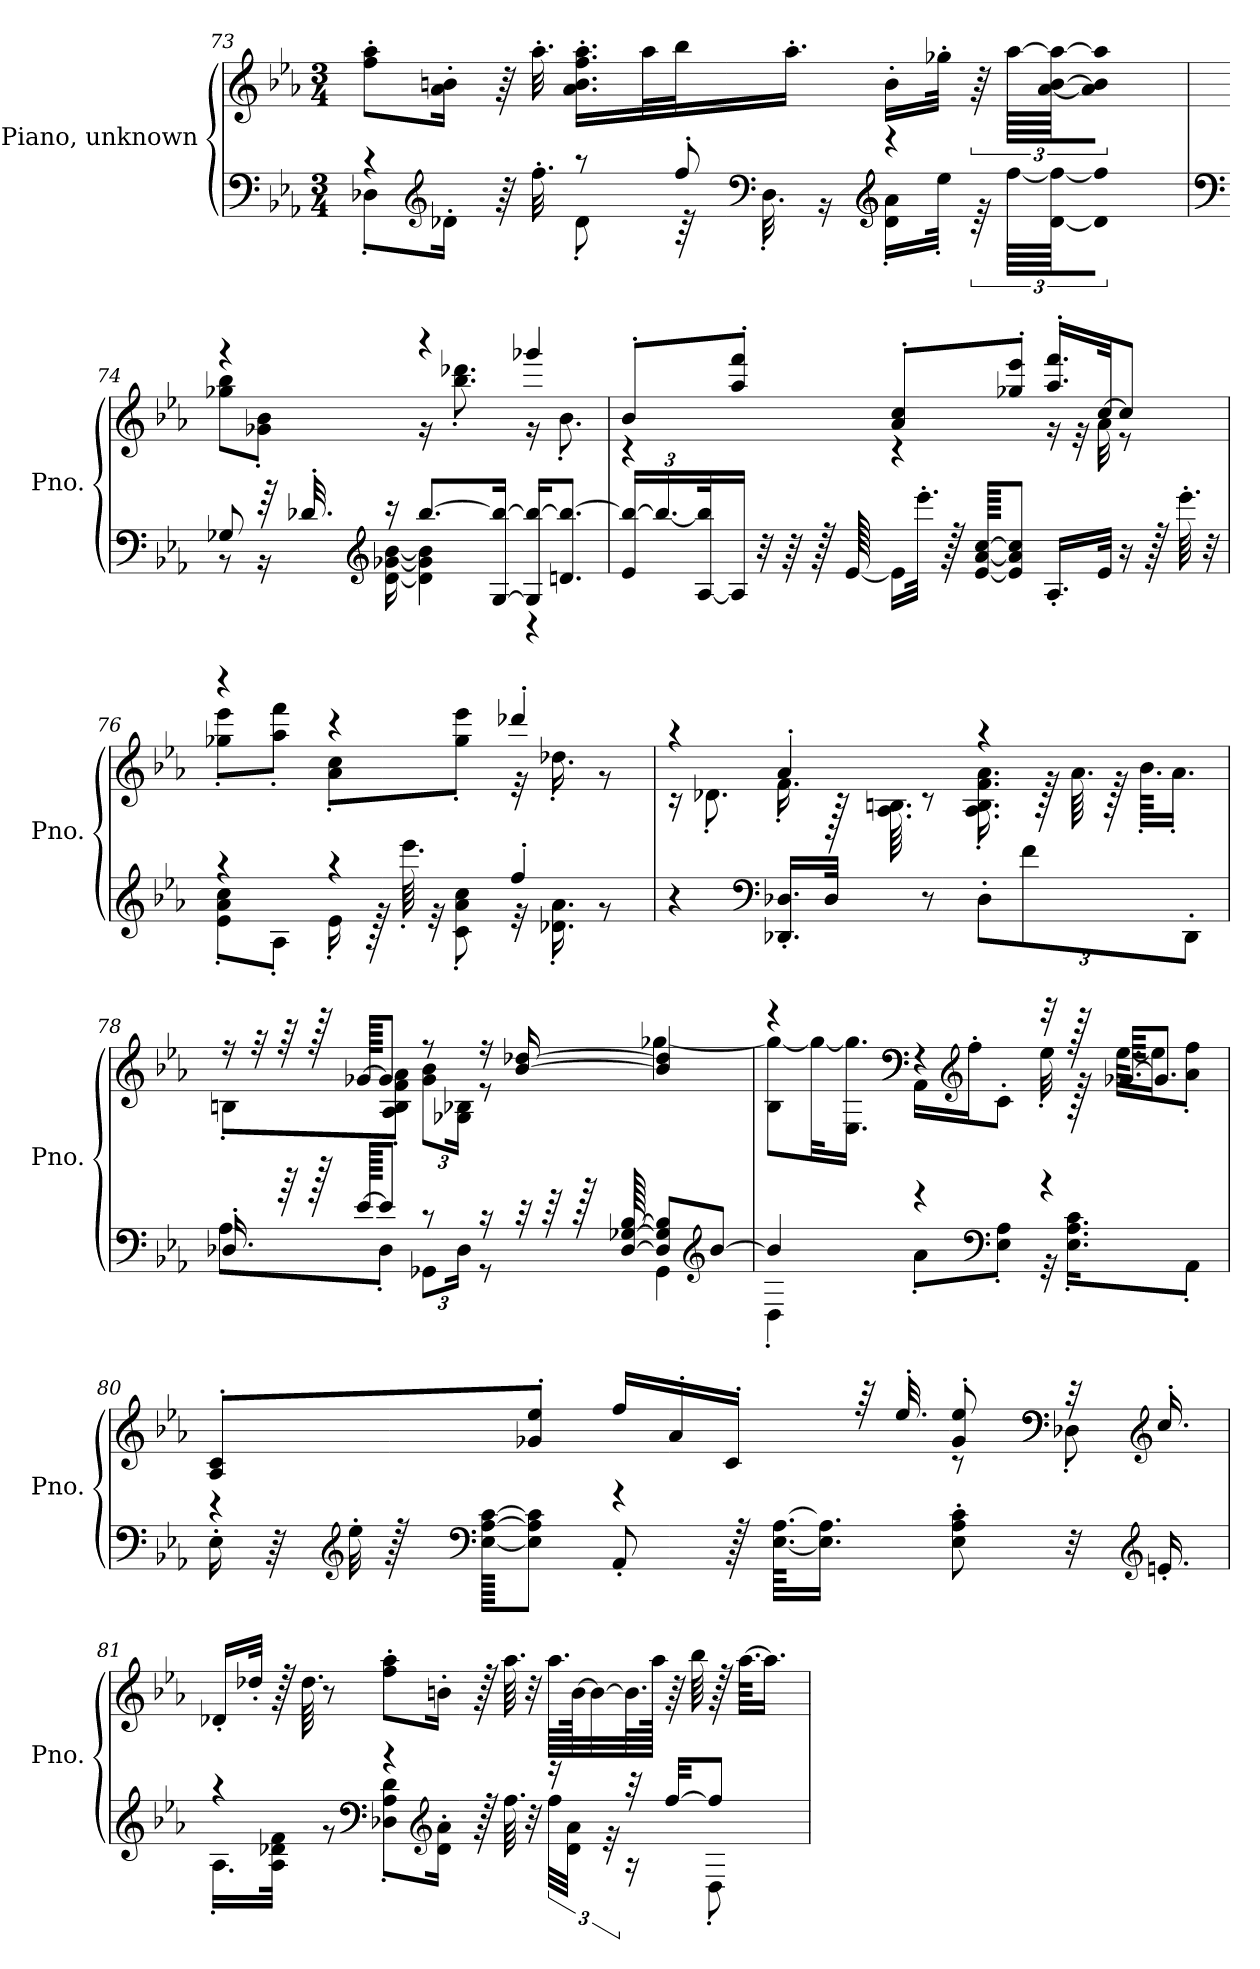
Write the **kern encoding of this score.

**kern	**kern
*part1	*part1
*staff2	*staff1
*I"Piano, unknown	*
*I'Pno.	*
!!LO:LB:g=z
*clefF4	*clefG2
*k[b-e-a-]	*k[b-e-a-]
*M3/4	*M3/4
=73	=73
*^	*
4r	8D-X'\L	8ff\' 8aa-\'L
*clefG2	*	*
.	16d-X'\Jk	16a-\' 16bn\'Jk
.	64r	64r
.	32.ff'\	32.aa-'\
8r	8d-'\	16.a-\' 16.b\' 16.ff\' 16.aa-\'LL
.	.	32aa-\L
8ff'/	64r	32bb-\J
*clefF4	*	*
.	32.D-'\	.
.	.	16.aa-'\JJ
.	16r	.
*clefG2	*	*
4r	16d-\' 16a-\'LL	16b'\LL
.	32ee-'\JJk	32gg-X'\JJk
.	96r	96r
.	[96ff\LLLL	[96aa-\LLLL
.	[96d-\ 96ff\_JJJ	[96a-\ [96b\ 96aa-\_JJJ
.	8d-\] 8ff\]J	8a-\] 8b\] 8aa-\]J
!!LO:LB:g=z
=74	=74	=74
*clefF4	*	*
*	*	*^
8G-X/	8r	4r	8gg-X\ 8bb-\L
64r	16r	.	8g-X\' 8b-\'J
32.d-X'/	.	.	.
*clefG2	*	*	*
16r	[16d-\ [16g-X\ [16b-\	.	.
[8.bb-/L	4d-\] 4g-\] 4b-\]	4r	16r
.	.	.	8.bb-\' 8.ddd-X\'
[16G-/ 16bb-/_Jk	.	.	.
16G-/] 16bb-/_KL	4r	4ggg-X/	16r
8.dn/ 8.bb-/_J	.	.	8.b-'\
*v	*v	*	*
=75	=75	=75
*Xbrackettup	*	*
24e-/ 24bb-/_LL	8b-'/L	4r
24.bb-/_	.	.
[48A-/ 48bb-/]K	.	.
16A-/JJ]	8aa-/' 8fff/'J	.
32r	.	.
64r	.	.
128r	.	.
[128e-/	.	.
16e-\LL]	8a-/' 8cc/'L	4r
32.eee-'\JJk	.	.
128r	.	.
[128e-/ [128a-/ [128cc/KKKKL	.	.
8e-/] 8a-/] 8cc/]J	8gg-X/' 8eee-/'J	.
16.A-'/LL	16.aa-/' 16.fff/'LL	16r
.	.	32r
32e-/JJk	[32cc/JK	32a-\
16r	8cc/J]	8r
128r	.	.
64.eee-'\	.	.
32r	.	.
!!LO:LB:g=z	!!
=76	=76	=76
*^	*	*
4r	8e-\' 8a-\' 8cc\'L	4r	8gg-X\' 8eee-\'L
.	8A-'\J	.	8aa-\' 8fff\'J
4r	16e-'\	4r	8a-\' 8cc\'L
.	128r	.	.
.	64.eee-'\	.	.
.	32r	.	.
.	8c\' 8a-\' 8cc\'	.	8gg-\' 8eee-\'J
4ff'/	32r	4ddd-X'/	32r
.	16.d-X\' 16.a-\'	.	16.dd-X'\
.	8r	.	8r
*v	*v	*	*
=77	=77	=77
4r	4r	16r
.	.	8.d-X'\
*clefF4	*	*
16.DD-X/' 16.D-X/'LL	4a-'/	16.f'\
32D-/JJk	.	128r
.	.	64.A-\ 64.Bn\
8r	.	8r
12D-'\L	4r	16.A-\' 16.B\' 16.f\' 16.a-\'
12f\	.	.
.	.	128r
.	.	64.a-\
.	.	128r
.	.	64.b-'\KKLL
.	.	16.a-'\JJ
12DD-'\J	.	.
!!LO:PB:g=z	!!
=78	=78	=78
*^	*	*
16.D-X'/	8A-\L	16r	8Bn'\L
.	.	32r	.
64r	.	64r	.
128r	.	128r	.
[128e-/KKKKL	.	[128g-X/KKKKL	.
8e-/J]	8D-'\J	8g-/J]	8A-\' 8B\' 8f\' 8a-\'J
*	*	*	*Xbrackettup
8r	12GG-X\L	8r	12g-\ 12b-\L
.	24D-\Jk	.	24G-X\ 24B-X\Jk
16r	8r	16r	8r
32r	.	[16b-/ [16dd-X/	.
64r	.	.	.
128r	.	.	.
[128D-/ [128G-X/ [128B-/	.	.	.
8D-/] 8G-/] 8B-/]L	4GG-\	4b-/] 4dd-/]	[4gg-X\
*clefG2	*	*	*
[8b-/J	.	.	.
=79	=79	=79	=79
4b-/]	4D'\	4r	8B-\ 8gg-\_L
.	.	.	32gg-\KL_
.	.	.	16.E-\ 16.gg-\]JJ
*	*	*clefF4	*
4r	8a-'\L	4r	16AA-\LL
*	*	*clefG2	*
.	.	.	16ff'\J
*clefF4	*	*	*
.	8E-\' 8A-\'J	.	8c'\J
4r	32r	32r	32ee-'\
.	16.E-\' 16.A-\' 16.c\'KL	128r	128r
.	.	[64.g-X/KKKL	[64.ee-\KKLL
.	.	8.g-/J]	16ee-\J]
.	8AA-'\J	.	8a-\' 8ff\'J
*v	*v	*	*
!!LO:LB:g=z	!!
=80	=80	=80
16E-'\	8A-/' 8c/'L	4r
64r	.	.
*clefG2	*	*
32ee-'\	.	.
128r	.	.
*clefF4	*	*
[128E-\ [128A-\ [128c\KKKKL	.	.
8E-\] 8A-\] 8c\]J	8g-X/' 8ee-/'J	.
8AA-'/	16ff/LL	4r
.	16a-'/	.
128r	16c'/JJ	.
[64.E-\ [64.A-\KKLL	.	.
16.E-\] 16.A-\]JJ	.	.
.	64r	.
.	32.ee-'/	.
8E-\' 8A-\' 8c\'	8g-/' 8ee-/'	8r
*	*clefF4	*
32r	32r	8D-X'\
*clefG2	*clefG2	*
16.en'/	16.cc'/	.
*	*v	*v
!!LO:LB:g=z
=81	=81
*^	*
4r	16.A-'\LL	16d-X'/LL
.	.	32dd-X'/JJk
.	32A-\ 32d-X\ 32f\JJk	128r
.	.	64.dd-\
.	8r	8r
*clefF4	*	*
4r	8D-X\' 8A-\' 8d-\'L	8ff\' 8aa-\'L
*clefG2	*	*
.	16d-\' 16a-\'Jk	16bn'\Jk
.	128r	128r
.	64.ff\	64.aa-\
.	32r	32r
*	*brackettup	*
16r	48ff\LLL	64.aa-\LLLL
.	48d-\ 48a-\JJJ	.
.	.	[128b\JK
.	.	32b\_
.	48r	.
32r	16r	64.b\L]
.	.	128aa-\JJJJk
[32ff/KKL	.	64r
.	.	64bb-\
8ff/J]	8D-'\	128r
.	.	[64.aa-\KKLL
.	.	16.aa-\JJ]
*v	*v	*
=	=
*-	*-
